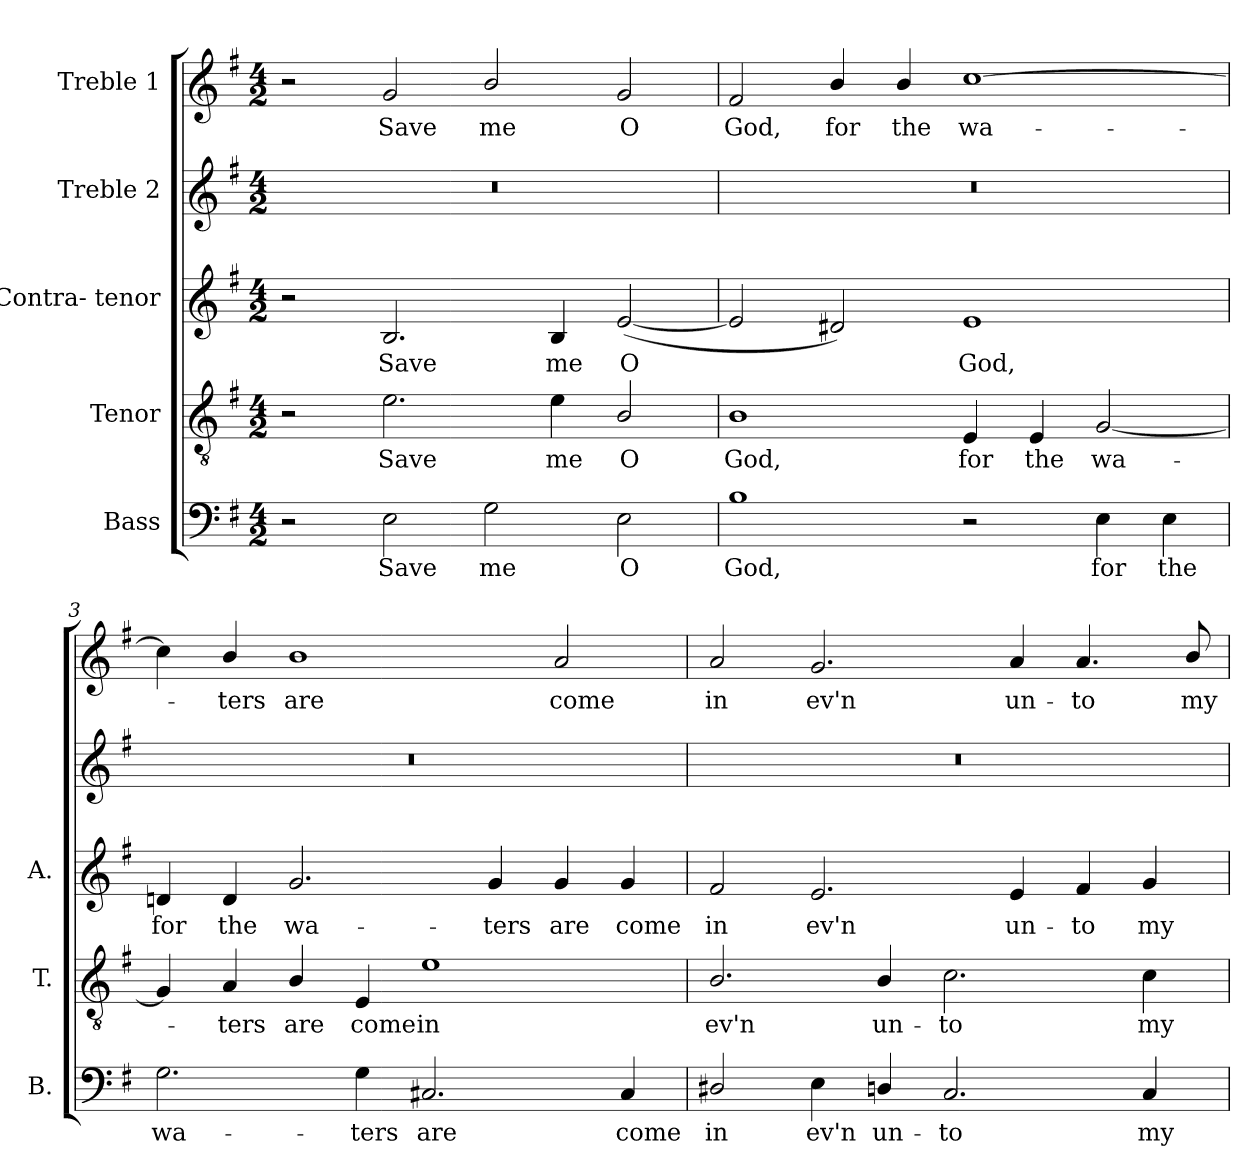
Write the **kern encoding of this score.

**kern	**text	**kern	**text	**kern	**text	**kern	**kern	**text
*part5	*part5	*part4	*part4	*part3	*part3	*part2	*part1	*part1
*staff5	*staff5	*staff4	*staff4	*staff3	*staff3	*staff2	*staff1	*staff1
*I"Bass	*	*I"Tenor	*	*I"Contra- tenor	*	*I"Treble 2	*I"Treble 1	*
*I'B.	*	*I'T.	*	*I'A.	*	*	*	*
!!LO:PB:g=z
*clefF4	*	*clefGv2	*	*clefG2	*	*clefG2	*clefG2	*
*	*	*ITrd7c12	*	*	*	*	*	*
*k[f#]	*	*k[f#]	*	*k[f#]	*	*k[f#]	*k[f#]	*
*G:	*	*G:	*	*G:	*	*G:	*G:	*
*M4/2	*	*M4/2	*	*M4/2	*	*M4/2	*M4/2	*
=1	=1	=1	=1	=1	=1	=1	=1	=1
!	!	!	!	!	!	!LO:N:vis=1	!	!
2r	.	2r	.	2r	.	0r	2r	.
!	!LO:LY:b:color=#000000	!	!	!	!	!	!	!
!	!	!	!LO:LY:b:color=#000000	!	!	!	!	!
!	!	!	!	!	!LO:LY:b:color=#000000	!	!	!
!	!	!	!	!	!	!	!	!LO:LY:b:color=#000000
2Ei\	Save	2.Ei\	Save	2.Bi/	Save	.	2gi/	Save
!	!LO:LY:b:color=#000000	!	!	!	!	!	!	!
!	!	!	!	!	!	!	!	!LO:LY:b:color=#000000
2Gi\	me	.	.	.	.	.	2bi/	me
!	!	!	!LO:LY:b:color=#000000	!	!	!	!	!
!	!	!	!	!	!LO:LY:b:color=#000000	!	!	!
.	.	4Ei\	me	4Bi/	me	.	.	.
!	!LO:LY:b:color=#000000	!	!	!	!	!	!	!
!	!	!	!LO:LY:b:color=#000000	!	!	!	!	!
!	!	!	!	!	!LO:LY:b:color=#000000	!	!	!
!	!	!	!	!	!	!	!	!LO:LY:b:color=#000000
2Ei\	O	2BBi/	O	([2ei/	O	.	2gi/	O
=2	=2	=2	=2	=2	=2	=2	=2	=2
!	!LO:LY:b:color=#000000	!	!	!	!	!	!	!
!	!	!	!LO:LY:b:color=#000000	!	!	!LO:N:vis=1	!	!
!	!	!	!	!	!	!	!	!LO:LY:b:color=#000000
1Bi	God,	1BBi	God,	2ei/]	.	0r	2f#i/	God,
!	!	!	!	!	!	!	!	!LO:LY:b:color=#000000
.	.	.	.	2d#Xi/)	.	.	4bi/	for
!	!	!	!	!	!	!	!	!LO:LY:b:color=#000000
.	.	.	.	.	.	.	4bi/	the
!	!	!	!LO:LY:b:color=#000000	!	!	!	!	!
!	!	!	!	!	!LO:LY:b:color=#000000	!	!	!
!	!	!	!	!	!	!	!	!LO:LY:b:color=#000000
2r	.	4EEi/	for	1ei	God,	.	[1cci	wa-
!	!	!	!LO:LY:b:color=#000000	!	!	!	!	!
.	.	4EEi/	the	.	.	.	.	.
!	!LO:LY:b:color=#000000	!	!	!	!	!	!	!
!	!	!	!LO:LY:b:color=#000000	!	!	!	!	!
4Ei\	for	[2GGi/	wa-	.	.	.	.	.
!	!LO:LY:b:color=#000000	!	!	!	!	!	!	!
4Ei\	the	.	.	.	.	.	.	.
=3	=3	=3	=3	=3	=3	=3	=3	=3
!	!LO:LY:b:color=#000000	!	!	!	!	!	!	!
!	!	!	!	!	!LO:LY:b:color=#000000	!LO:N:vis=1	!	!
2.Gi\	wa-	4GGi/]	.	4dni/	for	0r	4cci\]	.
!	!	!	!LO:LY:b:color=#000000	!	!	!	!	!
!	!	!	!	!	!LO:LY:b:color=#000000	!	!	!
!	!	!	!	!	!	!	!	!LO:LY:b:color=#000000
.	.	4AAi/	-ters	4di/	the	.	4bi/	-ters
!	!	!	!LO:LY:b:color=#000000	!	!	!	!	!
!	!	!	!	!	!LO:LY:b:color=#000000	!	!	!
!	!	!	!	!	!	!	!	!LO:LY:b:color=#000000
.	.	4BBi/	are	2.gi/	wa-	.	1bi	are
!	!LO:LY:b:color=#000000	!	!	!	!	!	!	!
!	!	!	!LO:LY:b:color=#000000	!	!	!	!	!
4Gi\	-ters	4EEi/	come	.	.	.	.	.
!	!LO:LY:b:color=#000000	!	!	!	!	!	!	!
!	!	!	!LO:LY:b:color=#000000	!	!	!	!	!
2.C#Xi/	are	1Ei	in	.	.	.	.	.
!	!	!	!	!	!LO:LY:b:color=#000000	!	!	!
.	.	.	.	4gi/	-ters	.	.	.
!	!	!	!	!	!LO:LY:b:color=#000000	!	!	!
!	!	!	!	!	!	!	!	!LO:LY:b:color=#000000
.	.	.	.	4gi/	are	.	2ai/	come
!	!LO:LY:b:color=#000000	!	!	!	!	!	!	!
!	!	!	!	!	!LO:LY:b:color=#000000	!	!	!
4C#i/	come	.	.	4gi/	come	.	.	.
!!LO:LB:g=z
=4	=4	=4	=4	=4	=4	=4	=4	=4
!	!LO:LY:b:color=#000000	!	!	!	!	!	!	!
!	!	!	!LO:LY:b:color=#000000	!	!	!	!	!
!	!	!	!	!	!LO:LY:b:color=#000000	!LO:N:vis=1	!	!
!	!	!	!	!	!	!	!	!LO:LY:b:color=#000000
2D#Xi/	in	2.BBi/	ev'n	2f#i/	in	0r	2ai/	in
!	!LO:LY:b:color=#000000	!	!	!	!	!	!	!
!	!	!	!	!	!LO:LY:b:color=#000000	!	!	!
!	!	!	!	!	!	!	!	!LO:LY:b:color=#000000
4Ei\	ev'n	.	.	2.ei/	ev'n	.	2.gi/	ev'n
!	!LO:LY:b:color=#000000	!	!	!	!	!	!	!
!	!	!	!LO:LY:b:color=#000000	!	!	!	!	!
4Dni/	un-	4BBi/	un-	.	.	.	.	.
!	!LO:LY:b:color=#000000	!	!	!	!	!	!	!
!	!	!	!LO:LY:b:color=#000000	!	!	!	!	!
2.Ci/	-to	2.Ci\	-to	.	.	.	.	.
!	!	!	!	!	!LO:LY:b:color=#000000	!	!	!
!	!	!	!	!	!	!	!	!LO:LY:b:color=#000000
.	.	.	.	4ei/	un-	.	4ai/	un-
!	!	!	!	!	!LO:LY:b:color=#000000	!	!	!
!	!	!	!	!	!	!	!	!LO:LY:b:color=#000000
.	.	.	.	4f#i/	-to	.	4.ai/	-to
!	!LO:LY:b:color=#000000	!	!	!	!	!	!	!
!	!	!	!LO:LY:b:color=#000000	!	!	!	!	!
!	!	!	!	!	!LO:LY:b:color=#000000	!	!	!
4Ci/	my	4Ci\	my	4gi/	my	.	.	.
!	!	!	!	!	!	!	!	!LO:LY:b:color=#000000
.	.	.	.	.	.	.	8bi/	my
=	=	=	=	=	=	=	=	=
*-	*-	*-	*-	*-	*-	*-	*-	*-
